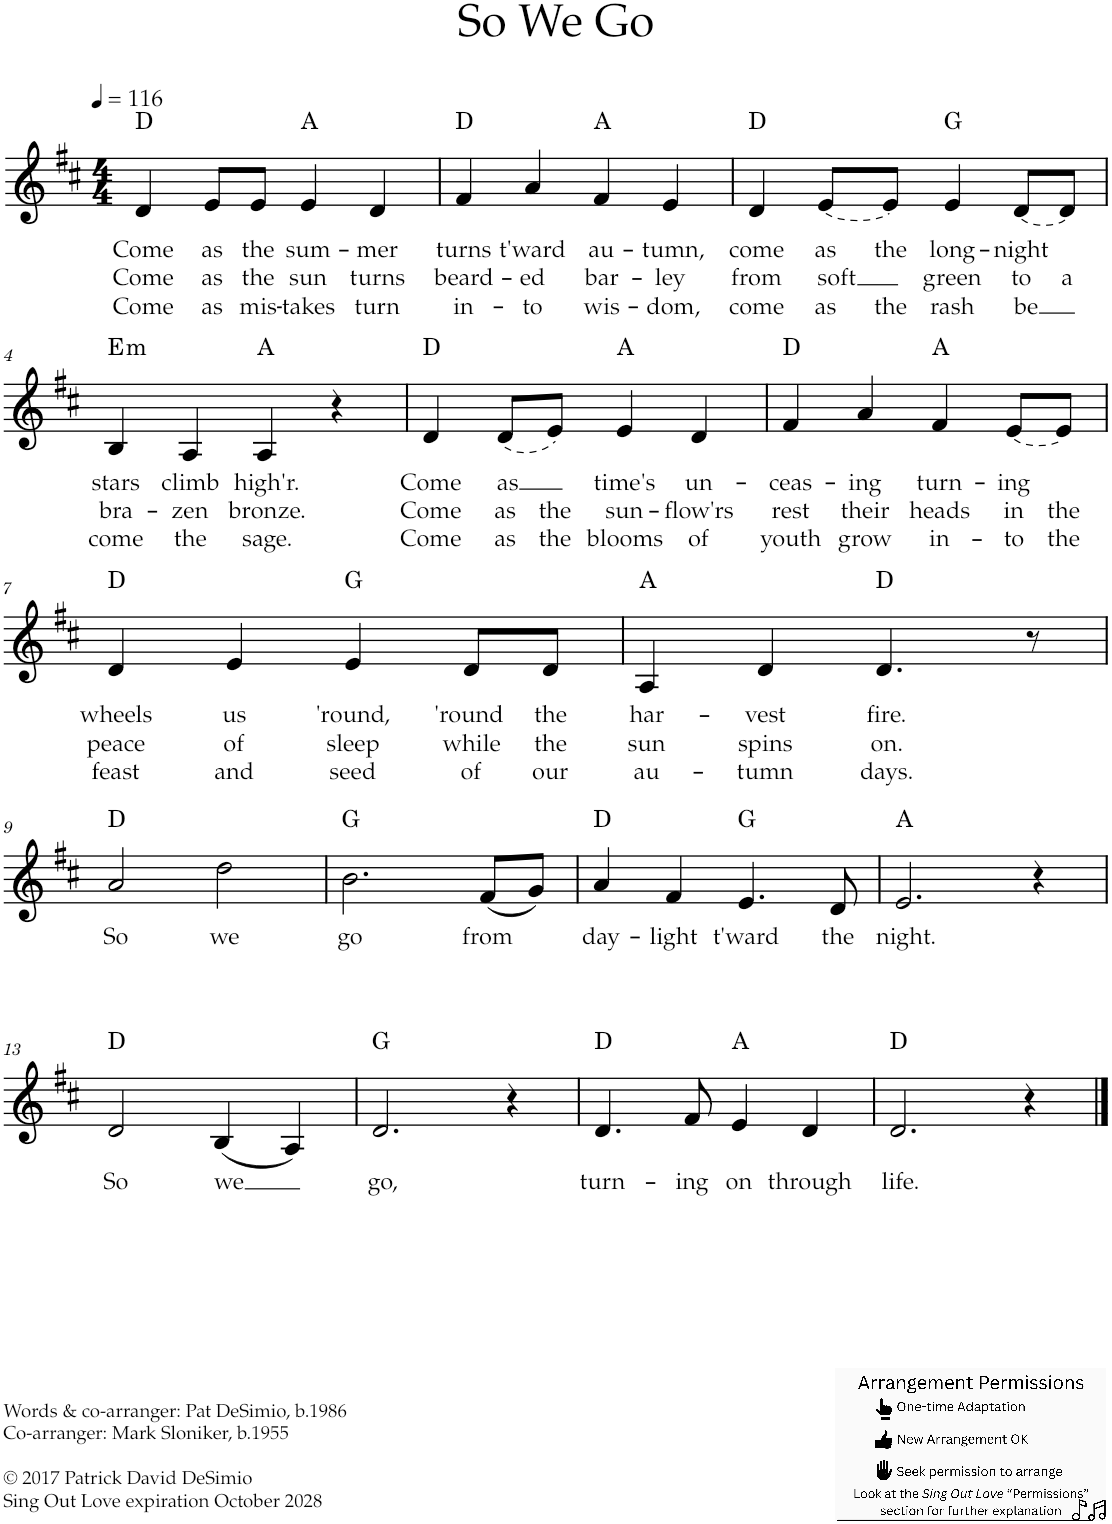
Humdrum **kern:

**kern	**text	**text	**text	**harte
*part1	*part1	*part1	*part1	*part1
*staff1	*staff1	*staff1	*staff1	*
*I"Voice 1	*	*	*	*
*clefG2	*	*	*	*
*k[f#c#]	*	*	*	*
*M4/4	*	*	*	*
*MM116	*	*	*	*
=1	=1	=1	=1	=1
!	!LO:LY:b	!LO:LY:b	!LO:LY:b	!
4d/	Come	Come	Come	D:maj
!	!LO:LY:b	!LO:LY:b	!LO:LY:b	!
8e/L	as	as	as	.
!	!LO:LY:b	!LO:LY:b	!LO:LY:b	!
8e/J	the	the	mis-	.
!	!LO:LY:b	!LO:LY:b	!LO:LY:b	!
4e/	sum-	sun	-takes	A:maj
!	!LO:LY:b	!LO:LY:b	!LO:LY:b	!
4d/	-mer	turns	turn	.
=2	=2	=2	=2	=2
!	!LO:LY:b	!LO:LY:b	!LO:LY:b	!
4f#/	turns	beard-	in-	D:maj
!	!LO:LY:b	!LO:LY:b	!LO:LY:b	!
4a/	t'ward	-ed	-to	.
!	!LO:LY:b	!LO:LY:b	!LO:LY:b	!
4f#/	au-	bar-	wis-	A:maj
!	!LO:LY:b	!LO:LY:b	!LO:LY:b	!
4e/	-tumn,	-ley	-dom,	.
=3	=3	=3	=3	=3
!	!LO:LY:b	!LO:LY:b	!LO:LY:b	!
4d/	come	from	come	D:maj
!LO:T:dash	!LO:LY:b	!LO:LY:b	!LO:LY:b	!
[8e/L	as	soft	as	.
!	!LO:LY:b	!	!LO:LY:b	!
8e/J]	the	.	the	.
!	!LO:LY:b	!LO:LY:b	!LO:LY:b	!
4e/	long-	green	rash	G:maj
!LO:T:dash	!LO:LY:b	!LO:LY:b	!LO:LY:b	!
[8d/L	-night	to	-be	.
!	!	!LO:LY:b	!	!
8d/J]	.	a	.	.
!!LO:LB:g=z
=4	=4	=4	=4	=4
!	!LO:LY:b	!LO:LY:b	!LO:LY:b	!LO:H:kt=m
4B/	stars	bra-	come	E:min
!	!LO:LY:b	!LO:LY:b	!LO:LY:b	!
4A/	climb	-zen	the	.
!	!LO:LY:b	!LO:LY:b	!LO:LY:b	!
4A/	high'r.	bronze.	sage.	A:maj
4r	.	.	.	.
=5	=5	=5	=5	=5
!	!LO:LY:b	!LO:LY:b	!LO:LY:b	!
4d/	Come	Come	Come	D:maj
!	!LO:LY:b	!LO:LY:b	!LO:LY:b	!
(8d/L	as	as	as	.
!	!	!LO:LY:b	!LO:LY:b	!
8e/J)	.	the	the	.
!	!LO:LY:b	!LO:LY:b	!LO:LY:b	!
4e/	time's	sun-	blooms	A:maj
!	!LO:LY:b	!LO:LY:b	!LO:LY:b	!
4d/	un-	-flow'rs	of	.
=6	=6	=6	=6	=6
!	!LO:LY:b	!LO:LY:b	!LO:LY:b	!
4f#/	-ceas-	rest	youth	D:maj
!	!LO:LY:b	!LO:LY:b	!LO:LY:b	!
4a/	-ing	their	grow	.
!	!LO:LY:b	!LO:LY:b	!LO:LY:b	!
4f#/	turn-	heads	in-	A:maj
!LO:T:dash	!LO:LY:b	!LO:LY:b	!LO:LY:b	!
[8e/L	-ing	in	-to	.
!	!	!LO:LY:b	!LO:LY:b	!
8e/J]	.	the	the	.
!!LO:LB:g=z
=7	=7	=7	=7	=7
!	!LO:LY:b	!LO:LY:b	!LO:LY:b	!
4d/	wheels	peace	feast	D:maj
!	!LO:LY:b	!LO:LY:b	!LO:LY:b	!
4e/	us	of	and	.
!	!LO:LY:b	!LO:LY:b	!LO:LY:b	!
4e/	'round,	sleep	seed	G:maj
!	!LO:LY:b	!LO:LY:b	!LO:LY:b	!
8d/L	'round	while	of	.
!	!LO:LY:b	!LO:LY:b	!LO:LY:b	!
8d/J	the	the	our	.
=8	=8	=8	=8	=8
!	!LO:LY:b	!LO:LY:b	!LO:LY:b	!
4A/	har-	sun	au-	A:maj
!	!LO:LY:b	!LO:LY:b	!LO:LY:b	!
4d/	-vest	spins	-tumn	.
!	!LO:LY:b	!LO:LY:b	!LO:LY:b	!
4.d/	fire.	on.	days.	D:maj
8r	.	.	.	.
!!LO:LB:g=z
=9	=9	=9	=9	=9
!	!LO:LY:b	!	!	!
2a/	So	.	.	D:maj
!	!LO:LY:b	!	!	!
2dd\	we	.	.	.
=10	=10	=10	=10	=10
!	!LO:LY:b	!	!	!
2.b\	go	.	.	G:maj
!	!LO:LY:b	!	!	!
(8f#/L	from	.	.	.
8g/J)	.	.	.	.
=11	=11	=11	=11	=11
!	!LO:LY:b	!	!	!
4a/	day-	.	.	D:maj
!	!LO:LY:b	!	!	!
4f#/	-light	.	.	.
!	!LO:LY:b	!	!	!
4.e/	t'ward	.	.	G:maj
!	!LO:LY:b	!	!	!
8d/	the	.	.	.
=12	=12	=12	=12	=12
!	!LO:LY:b	!	!	!
2.e/	night.	.	.	A:maj
4r	.	.	.	.
!!LO:LB:g=z
=13	=13	=13	=13	=13
!	!LO:LY:b	!	!	!
2d/	So	.	.	D:maj
!	!LO:LY:b	!	!	!
(4B/	we	.	.	.
4A/)	.	.	.	.
=14	=14	=14	=14	=14
!	!LO:LY:b	!	!	!
2.d/	go,	.	.	G:maj
4r	.	.	.	.
=15	=15	=15	=15	=15
!	!LO:LY:b	!	!	!
4.d/	turn-	.	.	D:maj
!	!LO:LY:b	!	!	!
8f#/	-ing	.	.	.
!	!LO:LY:b	!	!	!
4e/	on	.	.	A:maj
!	!LO:LY:b	!	!	!
4d/	through	.	.	.
=16	=16	=16	=16	=16
!	!LO:LY:b	!	!	!
2.d/	life.	.	.	D:maj
4r	.	.	.	.
==	==	==	==	==
*-	*-	*-	*-	*-
